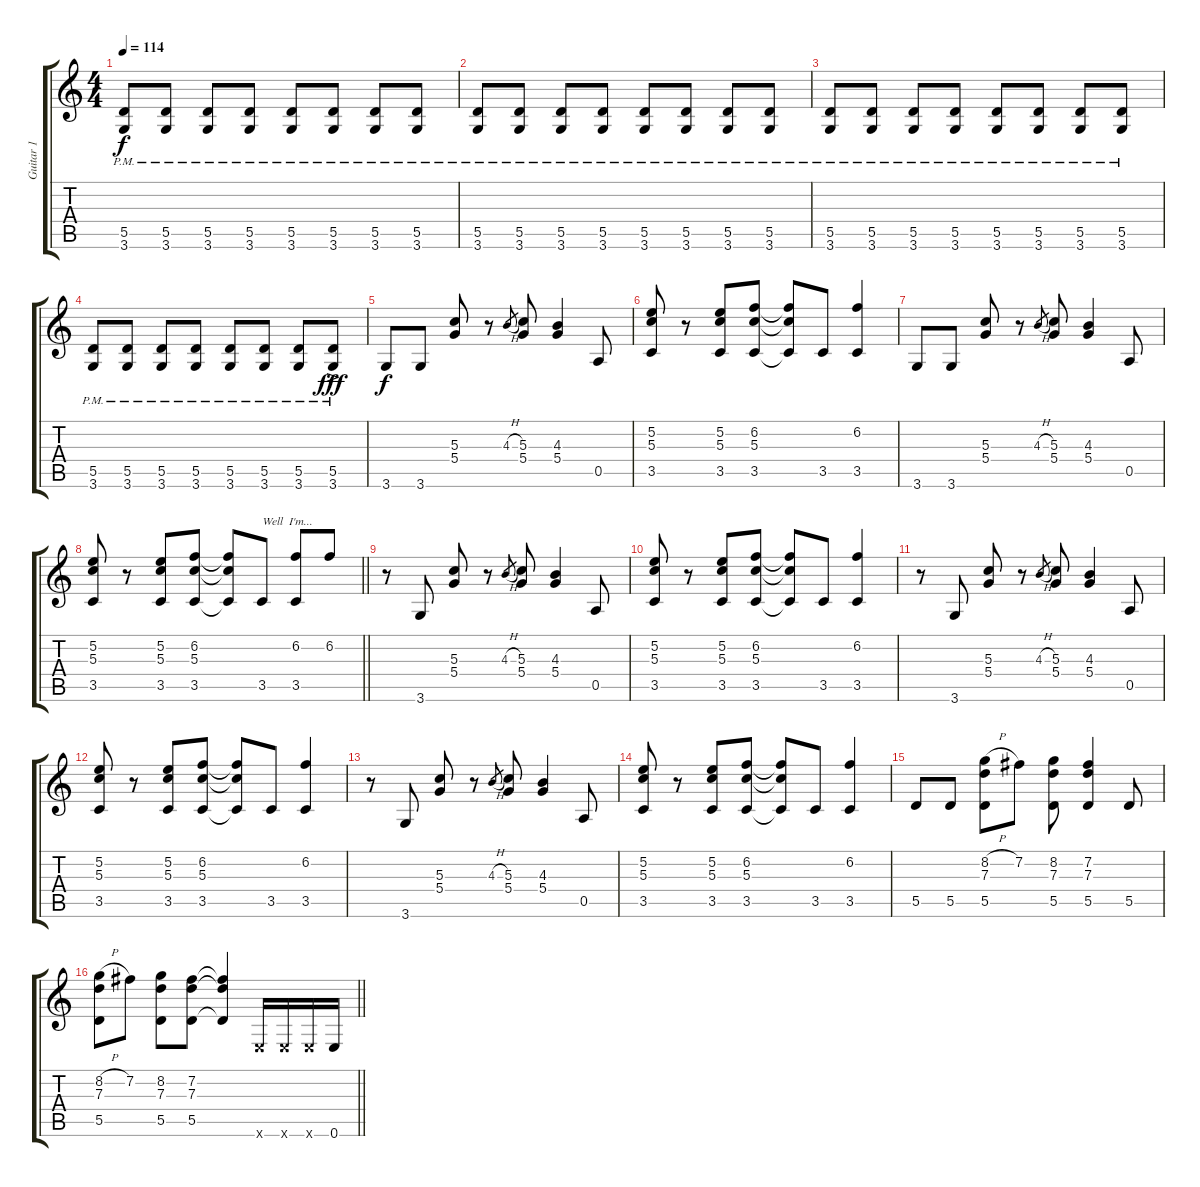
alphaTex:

\track ("Guitar 1" "Guitar 1") {instrument overdrivenguitar}
\staff {score tabs}
\tuning (E4 B3 G3 D3 A2 E2) {hide}
\ts (4 4)
\tempo 114
\clef g2
\ks c
(5.5{pm} 3.6{pm}).8{dy f instrument overdrivenguitar} (5.5{pm} 3.6{pm}).8 (5.5{pm} 3.6{pm}).8 (5.5{pm} 3.6{pm}).8 (5.5{pm} 3.6{pm}).8 (5.5{pm} 3.6{pm}).8 (5.5{pm} 3.6{pm}).8 (5.5{pm} 3.6{pm}).8 |
(5.5{pm} 3.6{pm}).8 (5.5{pm} 3.6{pm}).8 (5.5{pm} 3.6{pm}).8 (5.5{pm} 3.6{pm}).8 (5.5{pm} 3.6{pm}).8 (5.5{pm} 3.6{pm}).8 (5.5{pm} 3.6{pm}).8 (5.5{pm} 3.6{pm}).8 |
(5.5{pm} 3.6{pm}).8 (5.5{pm} 3.6{pm}).8 (5.5{pm} 3.6{pm}).8 (5.5{pm} 3.6{pm}).8 (5.5{pm} 3.6{pm}).8 (5.5{pm} 3.6{pm}).8 (5.5{pm} 3.6{pm}).8 (5.5{pm} 3.6{pm}).8 |
(5.5{pm} 3.6{pm}).8 (5.5{pm} 3.6{pm}).8 (5.5{pm} 3.6{pm}).8 (5.5{pm} 3.6{pm}).8 (5.5{pm} 3.6{pm}).8 (5.5{pm} 3.6{pm}).8 (5.5{pm} 3.6{pm}).8 (5.5{ac pm} 3.6{ac pm}).8{dy fff} |
3.6.8{dy f} 3.6.8 (5.3 5.4).8 r.8 4.3{h}.8{gr} (5.3 5.4).8 (4.3 5.4).4 0.5.8 |
(5.2 5.3 3.5).8 r.8 (5.2 5.3 3.5).8 (6.2 5.3 3.5).8 (6.2{t} 5.3{t} 3.5{t}).8 3.5.8 (6.2 3.5).4 |
3.6.8 3.6.8 (5.3 5.4).8 r.8 4.3{h}.8{gr} (5.3 5.4).8 (4.3 5.4).4 0.5.8 |
\barLineRight lightlight
(5.2 5.3 3.5).8 r.8 (5.2 5.3 3.5).8 (6.2 5.3 3.5).8 (6.2{t} 5.3{t} 3.5{t}).8 3.5.8{txt "Well  I'm..."} (6.2 3.5).8 6.2.8 |
r.8 3.6.8 (5.3 5.4).8 r.8 4.3{h}.8{gr} (5.3 5.4).8 (4.3 5.4).4 0.5.8 |
(5.2 5.3 3.5).8 r.8 (5.2 5.3 3.5).8 (6.2 5.3 3.5).8 (6.2{t} 5.3{t} 3.5{t}).8 3.5.8 (6.2 3.5).4 |
r.8 3.6.8 (5.3 5.4).8 r.8 4.3{h}.8{gr} (5.3 5.4).8 (4.3 5.4).4 0.5.8 |
(5.2 5.3 3.5).8 r.8 (5.2 5.3 3.5).8 (6.2 5.3 3.5).8 (6.2{t} 5.3{t} 3.5{t}).8 3.5.8 (6.2 3.5).4 |
r.8 3.6.8 (5.3 5.4).8 r.8 4.3{h}.8{gr} (5.3 5.4).8 (4.3 5.4).4 0.5.8 |
(5.2 5.3 3.5).8 r.8 (5.2 5.3 3.5).8 (6.2 5.3 3.5).8 (6.2{t} 5.3{t} 3.5{t}).8 3.5.8 (6.2 3.5).4 |
5.5.8 5.5.8 (8.2{h} 7.3 5.5).8 7.2.8 (8.2 7.3 5.5).8 (7.2 7.3 5.5).4 5.5.8 |
\barLineRight lightlight
(8.2{h} 7.3 5.5).8 7.2.8 (8.2 7.3 5.5).8 (7.2 7.3 5.5).8 (7.2{t} 7.3{t} 5.5{t}).4 0.6{x}.16 0.6{x}.16 0.6{x}.16 0.6.16
